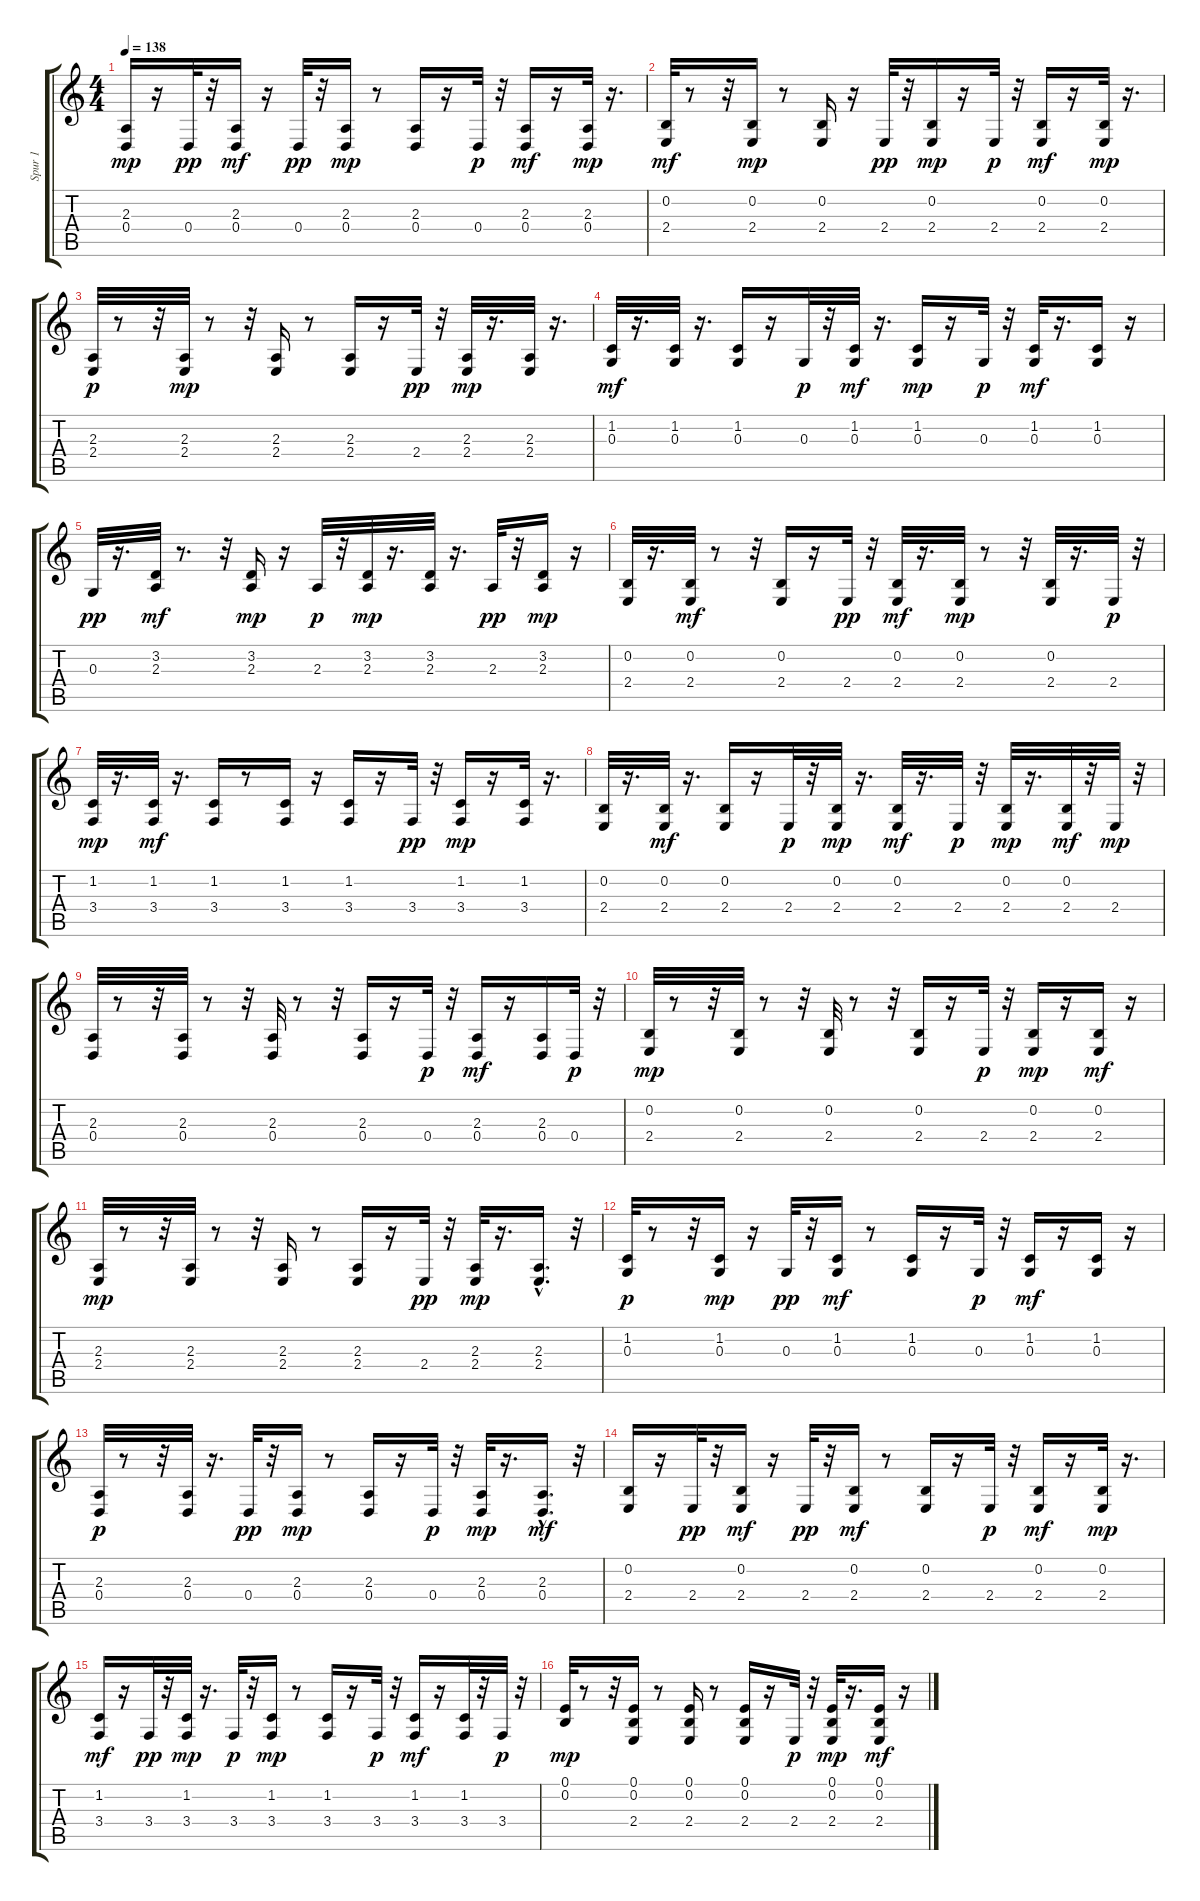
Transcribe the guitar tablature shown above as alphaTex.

\track ("Spur 1" "Spur 1") {instrument lead2sawtooth}
\staff {score tabs}
\tuning (E4 B3 G3 D3 A2 E2) {hide}
\ts (4 4)
\tempo 138
\clef g2
\ks c
(2.3 0.4).16{dy mp} r.16 0.4.32{dy pp} r.32 (2.3 0.4).16{dy mf} r.16 0.4.32{dy pp} r.32 (2.3 0.4).16{dy mp} r.8 (2.3 0.4).16 r.16 0.4.32{dy p} r.32 (2.3 0.4).16{dy mf} r.16 (2.3 0.4).32{dy mp} r.16{d} |
(0.2 2.4).32{dy mf} r.8 r.32 (0.2 2.4).16{dy mp} r.8 (0.2 2.4).16 r.16 2.4.32{dy pp} r.32 (0.2 2.4).16{dy mp} r.16 2.4.32{dy p} r.32 (0.2 2.4).16{dy mf} r.16 (0.2 2.4).32{dy mp} r.16{d} |
(2.3 2.4).32{dy p} r.8 r.32 (2.3 2.4).32{dy mp} r.8 r.32 (2.3 2.4).16 r.8 (2.3 2.4).16 r.16 2.4.32{dy pp} r.32 (2.3 2.4).32{dy mp} r.16{d} (2.3 2.4).32 r.16{d} |
(1.2 0.3).32{dy mf} r.16{d} (1.2 0.3).32 r.16{d} (1.2 0.3).16 r.16 0.3.32{dy p} r.32 (1.2 0.3).32{dy mf} r.16{d} (1.2 0.3).16{dy mp} r.16 0.3.32{dy p} r.32 (1.2 0.3).32{dy mf} r.16{d} (1.2 0.3).16 r.16 |
0.3.32{dy pp} r.16{d} (3.2 2.3).32{dy mf} r.8{d} r.32 (3.2 2.3).16{dy mp} r.16 2.3.32{dy p} r.32 (3.2 2.3).32{dy mp} r.16{d} (3.2 2.3).32 r.16{d} 2.3.32{dy pp} r.32 (3.2 2.3).16{dy mp} r.16 |
(0.2 2.4).32 r.16{d} (0.2 2.4).32{dy mf} r.8 r.32 (0.2 2.4).16 r.16 2.4.32{dy pp} r.32 (0.2 2.4).32{dy mf} r.16{d} (0.2 2.4).32{dy mp} r.8 r.32 (0.2 2.4).32 r.16{d} 2.4.32{dy p} r.32 |
(1.2 3.4).32{dy mp} r.16{d} (1.2 3.4).32{dy mf} r.16{d} (1.2 3.4).16 r.8 (1.2 3.4).16 r.16 (1.2 3.4).16 r.16 3.4.32{dy pp} r.32 (1.2 3.4).16{dy mp} r.16 (1.2 3.4).32 r.16{d} |
(0.2 2.4).32 r.16{d} (0.2 2.4).32{dy mf} r.16{d} (0.2 2.4).16 r.16 2.4.32{dy p} r.32 (0.2 2.4).32{dy mp} r.16{d} (0.2 2.4).32{dy mf} r.16{d} 2.4.32{dy p} r.32 (0.2 2.4).32{dy mp} r.16{d} (0.2 2.4).32{dy mf} r.32 2.4.32{dy mp} r.32 |
(2.3 0.4).32 r.8 r.32 (2.3 0.4).32 r.8 r.32 (2.3 0.4).32 r.8 r.32 (2.3 0.4).16 r.16 0.4.32{dy p} r.32 (2.3 0.4).16{dy mf} r.16 (2.3 0.4).16 0.4.32{dy p} r.32 |
(0.2 2.4).32{dy mp} r.8 r.32 (0.2 2.4).32 r.8 r.32 (0.2 2.4).32 r.8 r.32 (0.2 2.4).16 r.16 2.4.32{dy p} r.32 (0.2 2.4).16{dy mp} r.16 (0.2 2.4).16{dy mf} r.16 |
(2.3 2.4).32{dy mp} r.8 r.32 (2.3 2.4).32 r.8 r.32 (2.3 2.4).16 r.8 (2.3 2.4).16 r.16 2.4.32{dy pp} r.32 (2.3 2.4).32{dy mp} r.16{d} (2.3 2.4{hac}).16{d} r.32 |
(1.2 0.3).32{dy p} r.8 r.32 (1.2 0.3).16{dy mp} r.16 0.3.32{dy pp} r.32 (1.2 0.3).16{dy mf} r.8 (1.2 0.3).16 r.16 0.3.32{dy p} r.32 (1.2 0.3).16{dy mf} r.16 (1.2 0.3).16 r.16 |
(2.3 0.4).32{dy p} r.8 r.32 (2.3 0.4).32 r.16{d} 0.4.32{dy pp} r.32 (2.3 0.4).16{dy mp} r.8 (2.3 0.4).16 r.16 0.4.32{dy p} r.32 (2.3 0.4).32{dy mp} r.16{d} (2.3{hac} 0.4{hac}).16{d dy mf} r.32 |
(0.2 2.4).16 r.16 2.4.32{dy pp} r.32 (0.2 2.4).16{dy mf} r.16 2.4.32{dy pp} r.32 (0.2 2.4).16{dy mf} r.8 (0.2 2.4).16 r.16 2.4.32{dy p} r.32 (0.2 2.4).16{dy mf} r.16 (0.2 2.4).32{dy mp} r.16{d} |
(1.2 3.4).16{dy mf} r.16 3.4.32{dy pp} r.32 (1.2 3.4).32{dy mp} r.16{d} 3.4.32{dy p} r.32 (1.2 3.4).16{dy mp} r.8 (1.2 3.4).16 r.16 3.4.32{dy p} r.32 (1.2 3.4).16{dy mf} r.16 (1.2 3.4).32 r.32 3.4.32{dy p} r.32 |
(0.1 0.2).32{dy mp} r.8 r.32 (0.1 0.2 2.4).16 r.8 (0.1 0.2 2.4).16 r.8 (0.1 0.2 2.4).16 r.16 2.4.32{dy p} r.32 (0.1 0.2 2.4).32{dy mp} r.16{d} (0.1 0.2 2.4).16{dy mf} r.16
